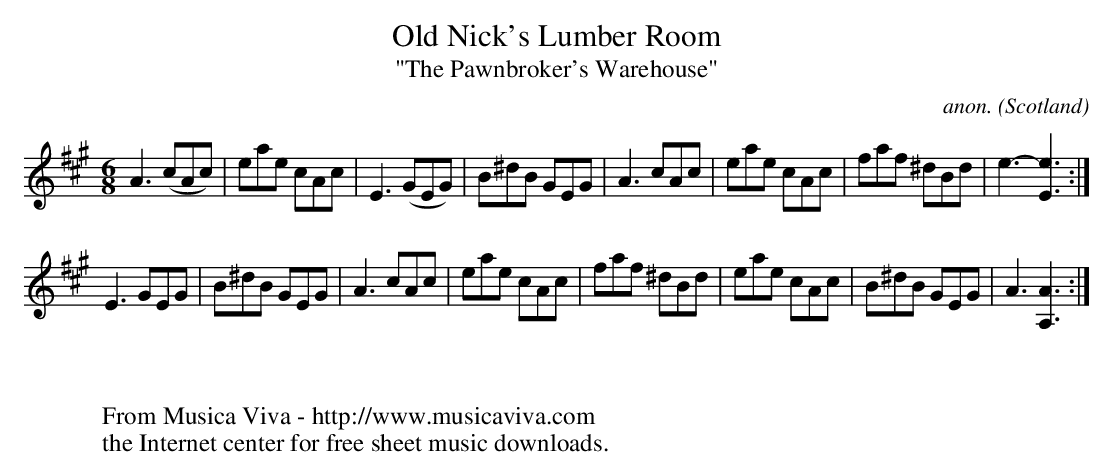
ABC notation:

X:1
T:Old Nick's Lumber Room
T:"The Pawnbroker's Warehouse"
C:anon.
O:Scotland
M:6/8
L:1/8
K:A
A3 (cAc)|eae  cAc|E3 (GEG)|B^dB GEG|A3   cAc|eae cAc|faf ^dBd|e3- [e3E3] :|
E3  GEG |B^dB GEG|A3  cAc |eae  cAc|faf ^dBd|eae cAc|B^dB GEG|A3  [A3A,3]:|
W:
W:
W:  From Musica Viva - http://www.musicaviva.com
W:  the Internet center for free sheet music downloads.
